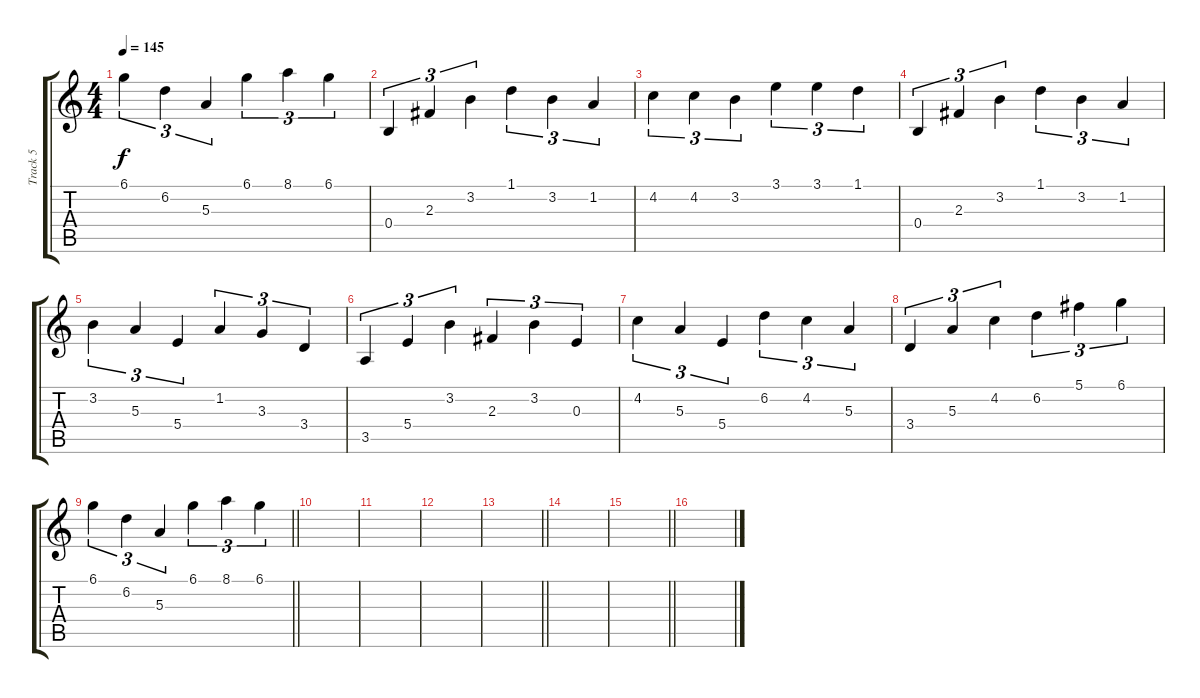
\track ("Track 5" "Track 5") {instrument acousticguitarsteel}
\staff {score tabs}
\tuning (Db4 Ab3 E3 B2 Gb2 B1) {hide}
\ts (4 4)
\tempo 145
\clef g2
\ks c
6.1.4{tu (3 2) dy f} 6.2.4{tu (3 2)} 5.3.4{tu (3 2)} 6.1.4{tu (3 2)} 8.1.4{tu (3 2)} 6.1.4{tu (3 2)} |
0.4.4{tu (3 2)} 2.3.4{tu (3 2)} 3.2.4{tu (3 2)} 1.1.4{tu (3 2)} 3.2.4{tu (3 2)} 1.2.4{tu (3 2)} |
4.2.4{tu (3 2)} 4.2.4{tu (3 2)} 3.2.4{tu (3 2)} 3.1.4{tu (3 2)} 3.1.4{tu (3 2)} 1.1.4{tu (3 2)} |
0.4.4{tu (3 2)} 2.3.4{tu (3 2)} 3.2.4{tu (3 2)} 1.1.4{tu (3 2)} 3.2.4{tu (3 2)} 1.2.4{tu (3 2)} |
3.2.4{tu (3 2)} 5.3.4{tu (3 2)} 5.4.4{tu (3 2)} 1.2.4{tu (3 2)} 3.3.4{tu (3 2)} 3.4.4{tu (3 2)} |
3.5.4{tu (3 2)} 5.4.4{tu (3 2)} 3.2.4{tu (3 2)} 2.3.4{tu (3 2)} 3.2.4{tu (3 2)} 0.3.4{tu (3 2)} |
4.2.4{tu (3 2)} 5.3.4{tu (3 2)} 5.4.4{tu (3 2)} 6.2.4{tu (3 2)} 4.2.4{tu (3 2)} 5.3.4{tu (3 2)} |
3.4.4{tu (3 2)} 5.3.4{tu (3 2)} 4.2.4{tu (3 2)} 6.2.4{tu (3 2)} 5.1.4{tu (3 2)} 6.1.4{tu (3 2)} |
\barLineRight lightlight
6.1.4{tu (3 2)} 6.2.4{tu (3 2)} 5.3.4{tu (3 2)} 6.1.4{tu (3 2)} 8.1.4{tu (3 2)} 6.1.4{tu (3 2)} |
\section ("" " ")
|
|
|
\barLineRight lightlight
|
\section ("" " ")
|
\barLineRight lightlight
|
\section ("" " ")
